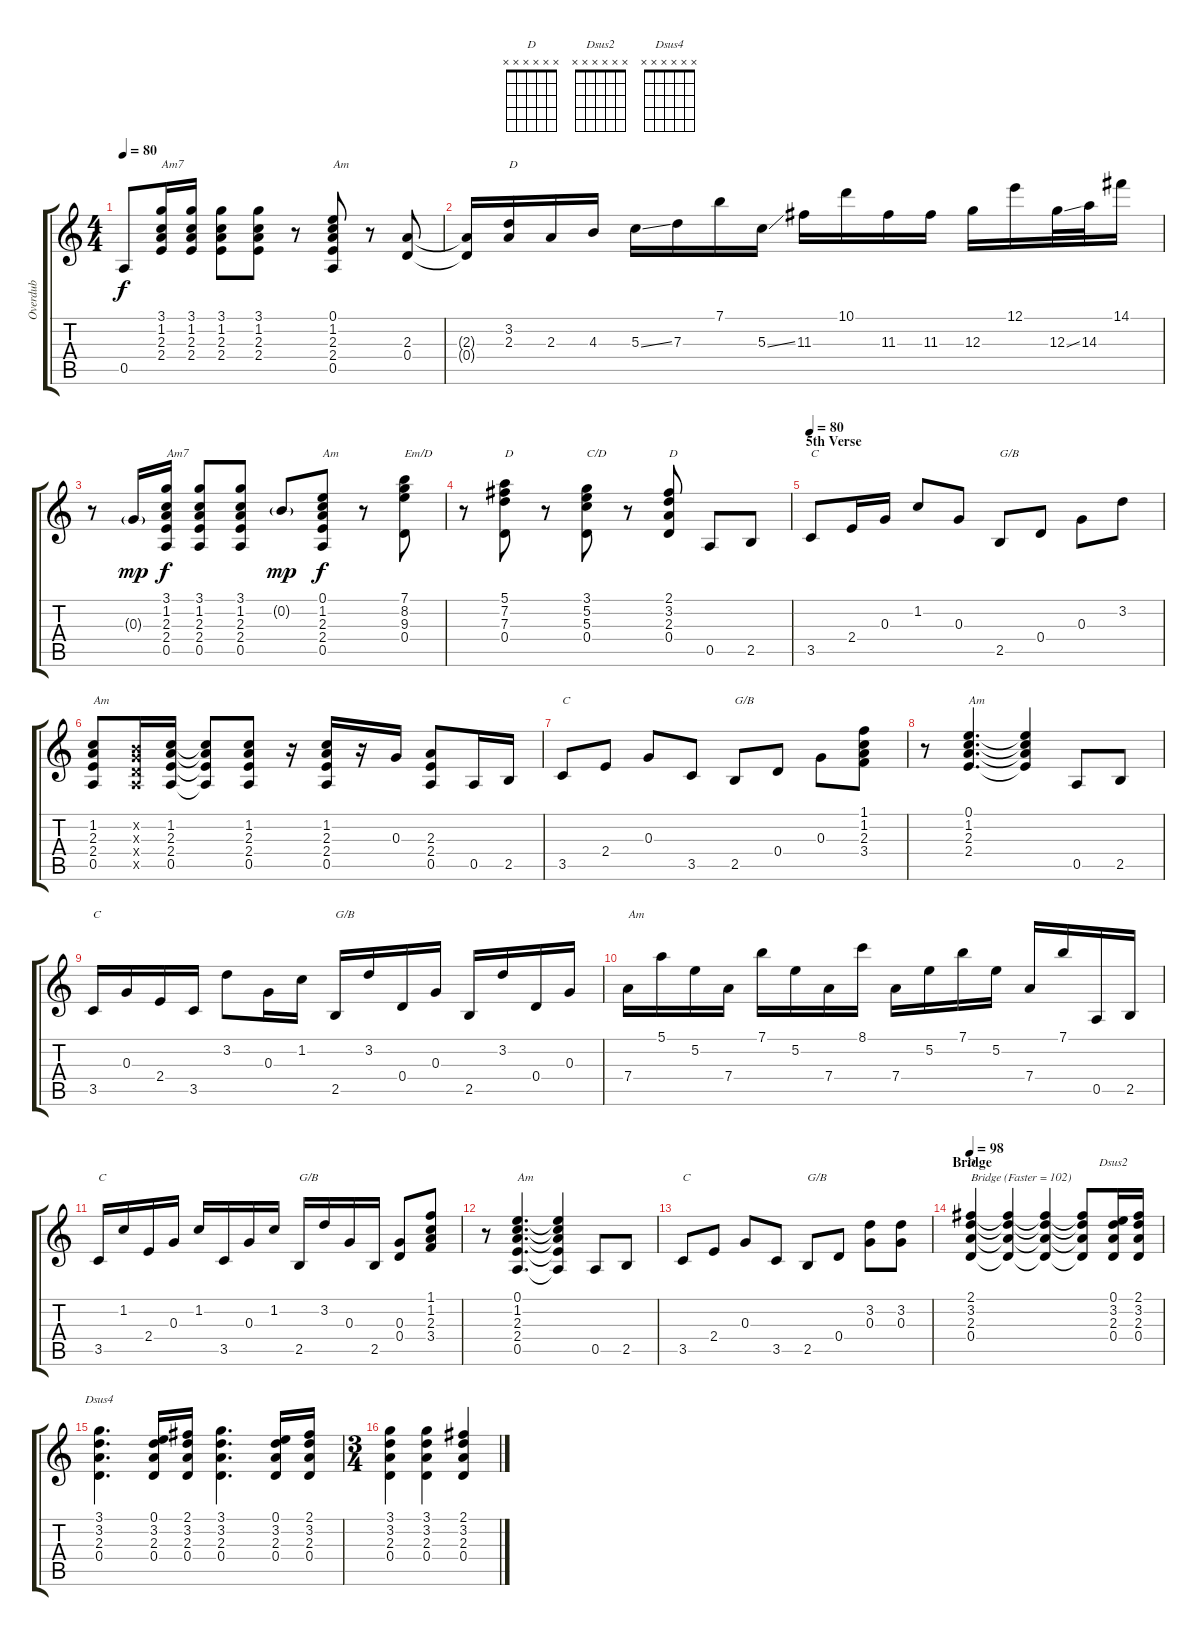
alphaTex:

\track ("Overdub" "Overdub") {instrument fretlessbass}
\staff {score tabs}
\tuning (E4 B3 G3 D3 A2 E2) {hide}
\chord ("D" x x x x x x)
\chord ("Dsus2" x x x x x x)
\chord ("Dsus4" x x x x x x)
\ts (4 4)
\tempo 80
\clef g2
\ks c
0.5.8{dy f} (3.1 1.2 2.3 2.4).16{txt "Am7"} (3.1 1.2 2.3 2.4).16 (3.1 1.2 2.3 2.4).8 (3.1 1.2 2.3 2.4).8 r.8 (0.1 1.2 2.3 2.4 0.5).8{txt "Am"} r.8 (2.3 0.4).8 |
(2.3{t} 0.4{t}).16 (3.2 2.3).16{txt "D"} 2.3.16 4.3.16 5.3{ss}.16 7.3.16 7.1.16 5.3{ss}.16 11.3.16 10.1.16 11.3.16 11.3.16 12.3.16 12.1.16 12.3{ss}.32 14.3.32 14.1.16 |
r.8 0.3{g}.16{dy mp} (3.1 1.2 2.3 2.4 0.5).16{txt "Am7" dy f} (3.1 1.2 2.3 2.4 0.5).8 (3.1 1.2 2.3 2.4 0.5).8 0.2{g}.8{dy mp} (0.1 1.2 2.3 2.4 0.5).8{txt "Am" dy f} r.8 (7.1 8.2 9.3 0.4).8{txt "Em/D"} |
r.8 (5.1 7.2 7.3 0.4).8{txt "D"} r.8 (3.1 5.2 5.3 0.4).8{txt "C/D"} r.8 (2.1 3.2 2.3 0.4).8{txt "D"} 0.5.8 2.5.8 |
\section ("" "5th Verse")
\tempo 80
3.5.8{txt "C"} 2.4.16 0.3.16 1.2.8 0.3.8 2.5.8{txt "G/B"} 0.4.8 0.3.8 3.2.8 |
(1.2 2.3 2.4 0.5).8{txt "Am"} (0.2{x} 0.3{x} 0.4{x} 0.5{x}).16 (1.2 2.3 2.4 0.5).16 (1.2{t} 2.3{t} 2.4{t} 0.5{t}).8 (1.2 2.3 2.4 0.5).8 r.16 (1.2 2.3 2.4 0.5).16 r.16 0.3.16 (2.3 2.4 0.5).8 0.5.16 2.5.16 |
3.5.8{txt "C"} 2.4.8 0.3.8 3.5.8 2.5.8{txt "G/B"} 0.4.8 0.3.8 (1.1 1.2 2.3 3.4).8 |
r.8 (0.1 1.2 2.3 2.4).4{d txt "Am"} (0.1{t} 1.2{t} 2.3{t} 2.4{t}).4 0.5.8 2.5.8 |
3.5.16{txt "C"} 0.3.16 2.4.16 3.5.16 3.2.8 0.3.16 1.2.16 2.5.16{txt "G/B"} 3.2.16 0.4.16 0.3.16 2.5.16 3.2.16 0.4.16 0.3.16 |
7.4.16{txt "Am"} 5.1.16 5.2.16 7.4.16 7.1.16 5.2.16 7.4.16 8.1.16 7.4.16 5.2.16 7.1.16 5.2.16 7.4.16 7.1.16 0.5.16 2.5.16 |
3.5.16{txt "C"} 1.2.16 2.4.16 0.3.16 1.2.16 3.5.16 0.3.16 1.2.16 2.5.16{txt "G/B"} 3.2.16 0.3.16 2.5.16 (0.3 0.4).8 (1.1 1.2 2.3 3.4).8 |
r.8 (0.1 1.2 2.3 2.4 0.5).4{d txt "Am"} (0.1{t} 1.2{t} 2.3{t} 2.4{t} 0.5{t}).4 0.5.8 2.5.8 |
3.5.8{txt "C"} 2.4.8 0.3.8 3.5.8 2.5.8{txt "G/B"} 0.4.8 (3.2 0.3).8 (3.2 0.3).8 |
\section ("" "Bridge")
\tempo 98
(2.1 3.2 2.3 0.4).4{ch "D" txt "Bridge (Faster = 102)"} (2.1{t} 3.2{t} 2.3{t} 0.4{t}).4 (2.1{t} 3.2{t} 2.3{t} 0.4{t}).4 (2.1{t} 3.2{t} 2.3{t} 0.4{t}).8 (0.1 3.2 2.3 0.4).16{ch "Dsus2"} (2.1 3.2 2.3 0.4).16 |
(3.1 3.2 2.3 0.4).4{d ch "Dsus4"} (0.1 3.2 2.3 0.4).16 (2.1 3.2 2.3 0.4).16 (3.1 3.2 2.3 0.4).4{d} (0.1 3.2 2.3 0.4).16 (2.1 3.2 2.3 0.4).16 |
\ts (3 4)
(3.1 3.2 2.3 0.4).4 (3.1 3.2 2.3 0.4).4 (2.1 3.2 2.3 0.4).4
